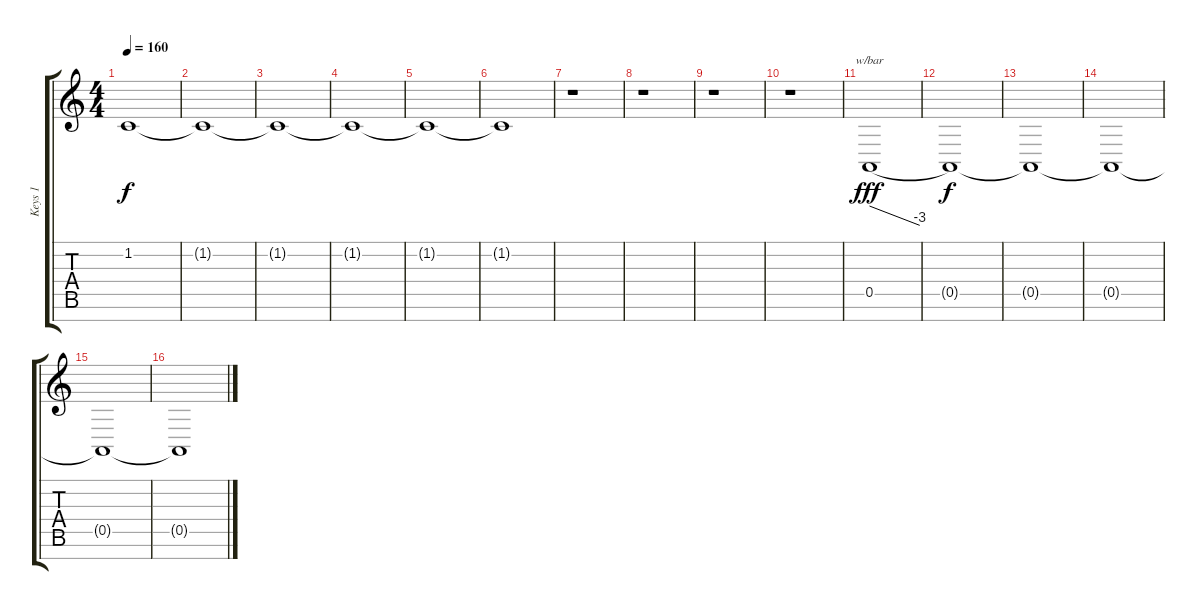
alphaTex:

\track ("Keys 1" "Keys 1") {instrument drawbarorgan}
\staff {score tabs}
\tuning (E4 B3 G3 D3 A2 E2 B1) {hide}
\ts (4 4)
\tempo 160
\clef g2
\ks c
1.2{t}.1{dy f} |
1.2{t}.1 |
1.2{t}.1 |
1.2{t}.1 |
1.2{t}.1 |
1.2{t}.1 |
r.1 |
r.1 |
r.1 |
r.1 |
0.5.1{tbe (dive default 0 0 60 -12) dy fff} |
0.5{t}.1{dy f} |
0.5{t}.1 |
0.5{t}.1 |
0.5{t}.1 |
0.5{t}.1
